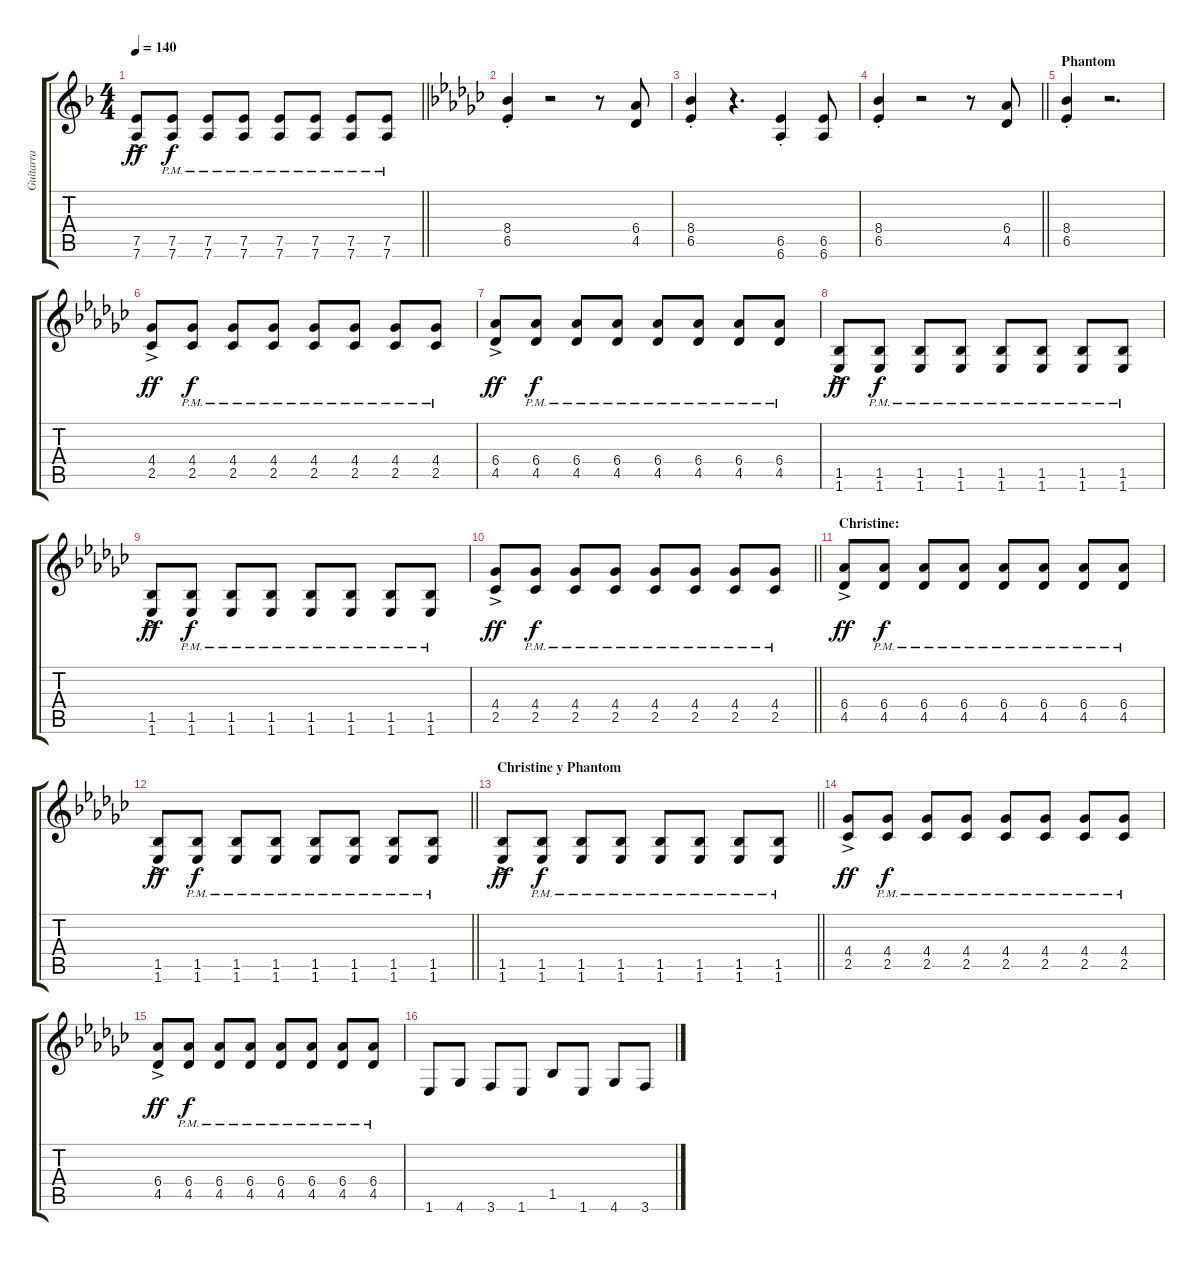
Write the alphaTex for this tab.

\track ("Guitarra" "Guitarra") {instrument overdrivenguitar}
\staff {score tabs}
\tuning (E4 B3 G3 D3 A2 D2) {hide}
\ts (4 4)
\tempo 140
\clef g2
\barLineRight lightlight
\ks dminor
(7.5{ac} 7.6{ac}).8{dy ff} (7.5{pm} 7.6{pm}).8{dy f} (7.5{pm} 7.6{pm}).8 (7.5{pm} 7.6{pm}).8 (7.5{pm} 7.6{pm}).8 (7.5{pm} 7.6{pm}).8 (7.5{pm} 7.6{pm}).8 (7.5{pm} 7.6{pm}).8 |
\ks ebminor
(8.4{st} 6.5{st}).4 r.2 r.8 (6.4 4.5).8 |
(8.4{st} 6.5{st}).4 r.4{d} (6.5{st} 6.6).4 (6.5 6.6).8 |
\barLineRight lightlight
(8.4{st} 6.5{st}).4 r.2 r.8 (6.4 4.5).8 |
\section ("" "Phantom")
(8.4{st} 6.5{st}).4 r.2{d} |
(4.4{ac} 2.5{ac}).8{dy ff} (4.4{pm} 2.5{pm}).8{dy f} (4.4{pm} 2.5{pm}).8 (4.4{pm} 2.5{pm}).8 (4.4{pm} 2.5{pm}).8 (4.4{pm} 2.5{pm}).8 (4.4{pm} 2.5{pm}).8 (4.4{pm} 2.5{pm}).8 |
(6.4{ac} 4.5{ac}).8{dy ff} (6.4{pm} 4.5{pm}).8{dy f} (6.4{pm} 4.5{pm}).8 (6.4{pm} 4.5{pm}).8 (6.4{pm} 4.5{pm}).8 (6.4{pm} 4.5{pm}).8 (6.4{pm} 4.5{pm}).8 (6.4{pm} 4.5{pm}).8 |
(1.5{ac} 1.6{ac}).8{dy ff} (1.5{pm} 1.6{pm}).8{dy f} (1.5{pm} 1.6{pm}).8 (1.5{pm} 1.6{pm}).8 (1.5{pm} 1.6{pm}).8 (1.5{pm} 1.6{pm}).8 (1.5{pm} 1.6{pm}).8 (1.5{pm} 1.6{pm}).8 |
(1.5{ac} 1.6{ac}).8{dy ff} (1.5{pm} 1.6{pm}).8{dy f} (1.5{pm} 1.6{pm}).8 (1.5{pm} 1.6{pm}).8 (1.5{pm} 1.6{pm}).8 (1.5{pm} 1.6{pm}).8 (1.5{pm} 1.6{pm}).8 (1.5{pm} 1.6{pm}).8 |
\barLineRight lightlight
(4.4{ac} 2.5{ac}).8{dy ff} (4.4{pm} 2.5{pm}).8{dy f} (4.4{pm} 2.5{pm}).8 (4.4{pm} 2.5{pm}).8 (4.4{pm} 2.5{pm}).8 (4.4{pm} 2.5{pm}).8 (4.4{pm} 2.5{pm}).8 (4.4{pm} 2.5{pm}).8 |
\section ("" "Christine:")
(6.4{ac} 4.5{ac}).8{dy ff} (6.4{pm} 4.5{pm}).8{dy f} (6.4{pm} 4.5{pm}).8 (6.4{pm} 4.5{pm}).8 (6.4{pm} 4.5{pm}).8 (6.4{pm} 4.5{pm}).8 (6.4{pm} 4.5{pm}).8 (6.4{pm} 4.5{pm}).8 |
\barLineRight lightlight
(1.5{ac} 1.6{ac}).8{dy ff} (1.5{pm} 1.6{pm}).8{dy f} (1.5{pm} 1.6{pm}).8 (1.5{pm} 1.6{pm}).8 (1.5{pm} 1.6{pm}).8 (1.5{pm} 1.6{pm}).8 (1.5{pm} 1.6{pm}).8 (1.5{pm} 1.6{pm}).8 |
\section ("" "Christine y Phantom")
\barLineRight lightlight
(1.5{ac} 1.6{ac}).8{dy ff} (1.5{pm} 1.6{pm}).8{dy f} (1.5{pm} 1.6{pm}).8 (1.5{pm} 1.6{pm}).8 (1.5{pm} 1.6{pm}).8 (1.5{pm} 1.6{pm}).8 (1.5{pm} 1.6{pm}).8 (1.5{pm} 1.6{pm}).8 |
(4.4{ac} 2.5{ac}).8{dy ff} (4.4{pm} 2.5{pm}).8{dy f} (4.4{pm} 2.5{pm}).8 (4.4{pm} 2.5{pm}).8 (4.4{pm} 2.5{pm}).8 (4.4{pm} 2.5{pm}).8 (4.4{pm} 2.5{pm}).8 (4.4{pm} 2.5{pm}).8 |
(6.4{ac} 4.5{ac}).8{dy ff} (6.4{pm} 4.5{pm}).8{dy f} (6.4{pm} 4.5{pm}).8 (6.4{pm} 4.5{pm}).8 (6.4{pm} 4.5{pm}).8 (6.4{pm} 4.5{pm}).8 (6.4{pm} 4.5{pm}).8 (6.4{pm} 4.5{pm}).8 |
1.6.8 4.6.8 3.6.8 1.6.8 1.5.8 1.6.8 4.6.8 3.6.8
